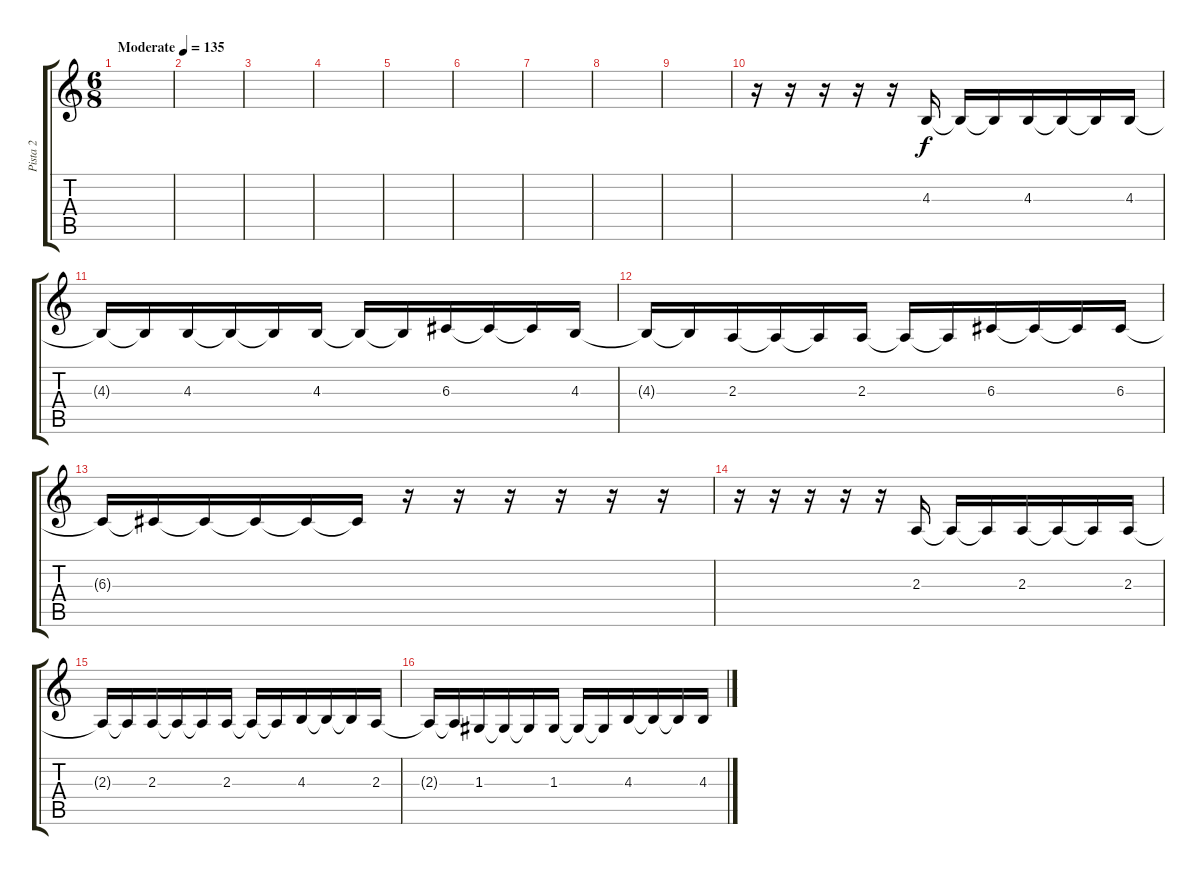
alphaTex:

\track ("Pista 2" "Pista 2") {instrument lead6voice}
\staff {score tabs}
\tuning (E4 B3 G3 D3 A2 E2) {hide}
\ts (6 8)
\tempo (135 "Moderate")
\clef g2
\ks c
|
|
|
|
|
|
|
|
|
r.16 r.16 r.16 r.16 r.16 4.3.16 4.3{t}.16 4.3{t}.16 4.3.16 4.3{t}.16 4.3{t}.16 4.3.16 |
4.3{t}.16 4.3{t}.16 4.3.16 4.3{t}.16 4.3{t}.16 4.3.16 4.3{t}.16 4.3{t}.16 6.3.16 6.3{t}.16 6.3{t}.16 4.3.16 |
4.3{t}.16 4.3{t}.16 2.3.16 2.3{t}.16 2.3{t}.16 2.3.16 2.3{t}.16 2.3{t}.16 6.3.16 6.3{t}.16 6.3{t}.16 6.3.16 |
6.3{t}.16 6.3{t}.16 6.3{t}.16 6.3{t}.16 6.3{t}.16 6.3{t}.16 r.16 r.16 r.16 r.16 r.16 r.16 |
r.16 r.16 r.16 r.16 r.16 2.3.16 2.3{t}.16 2.3{t}.16 2.3.16 2.3{t}.16 2.3{t}.16 2.3.16 |
2.3{t}.16 2.3{t}.16 2.3.16 2.3{t}.16 2.3{t}.16 2.3.16 2.3{t}.16 2.3{t}.16 4.3.16 4.3{t}.16 4.3{t}.16 2.3.16 |
2.3{t}.16 2.3{t}.16 1.3.16 1.3{t}.16 1.3{t}.16 1.3.16 1.3{t}.16 1.3{t}.16 4.3.16 4.3{t}.16 4.3{t}.16 4.3.16
